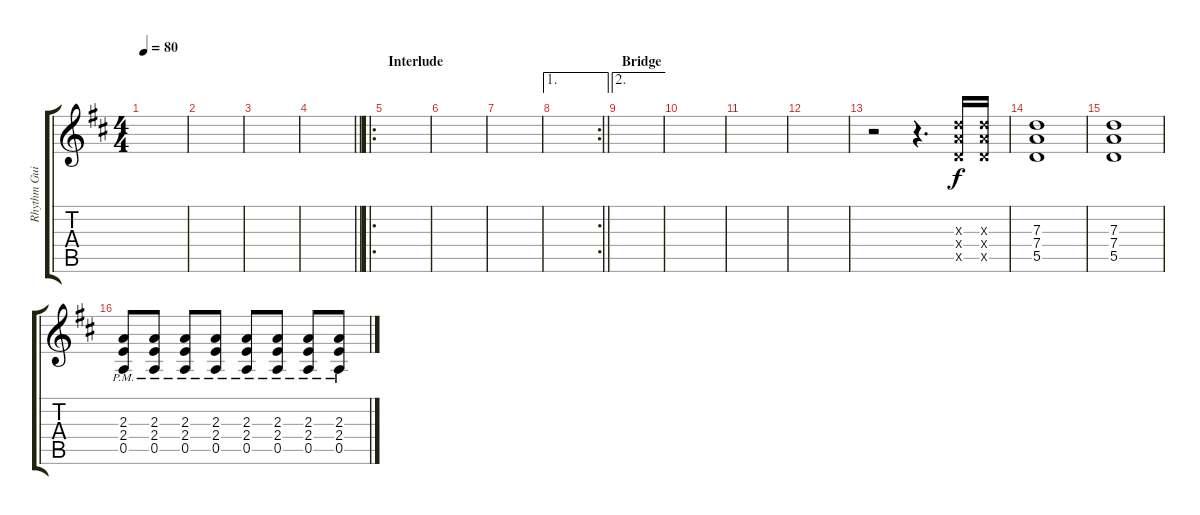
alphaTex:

\track ("Rhythm Guitar" "Rhythm Gui") {instrument overdrivenguitar}
\staff {score tabs}
\tuning (E4 B3 G3 D3 A2 E2) {hide}
\ts (4 4)
\tempo 80
\clef g2
\ks d
|
|
|
\barLineRight lightlight
|
\ro
\section ("" "Interlude")
|
|
|
\ae 1
\rc 2
\barLineRight lightlight
|
\ae 2
\section ("" "Bridge")
|
|
|
|
r.2 r.4{d} (7.3{x} 7.4{x} 5.5{x}).16{volume 16} (7.3{x} 7.4{x} 5.5{x}).16 |
(7.3 7.4 5.5).1 |
(7.3 7.4 5.5).1 |
(2.3{pm} 2.4{pm} 0.5{pm}).8 (2.3{pm} 2.4{pm} 0.5{pm}).8 (2.3{pm} 2.4{pm} 0.5{pm}).8 (2.3{pm} 2.4{pm} 0.5{pm}).8 (2.3{pm} 2.4{pm} 0.5{pm}).8 (2.3 2.4 0.5{pm}).8 (2.3{pm} 2.4{pm} 0.5{pm}).8 (2.3{pm} 2.4{pm} 0.5{pm}).8
